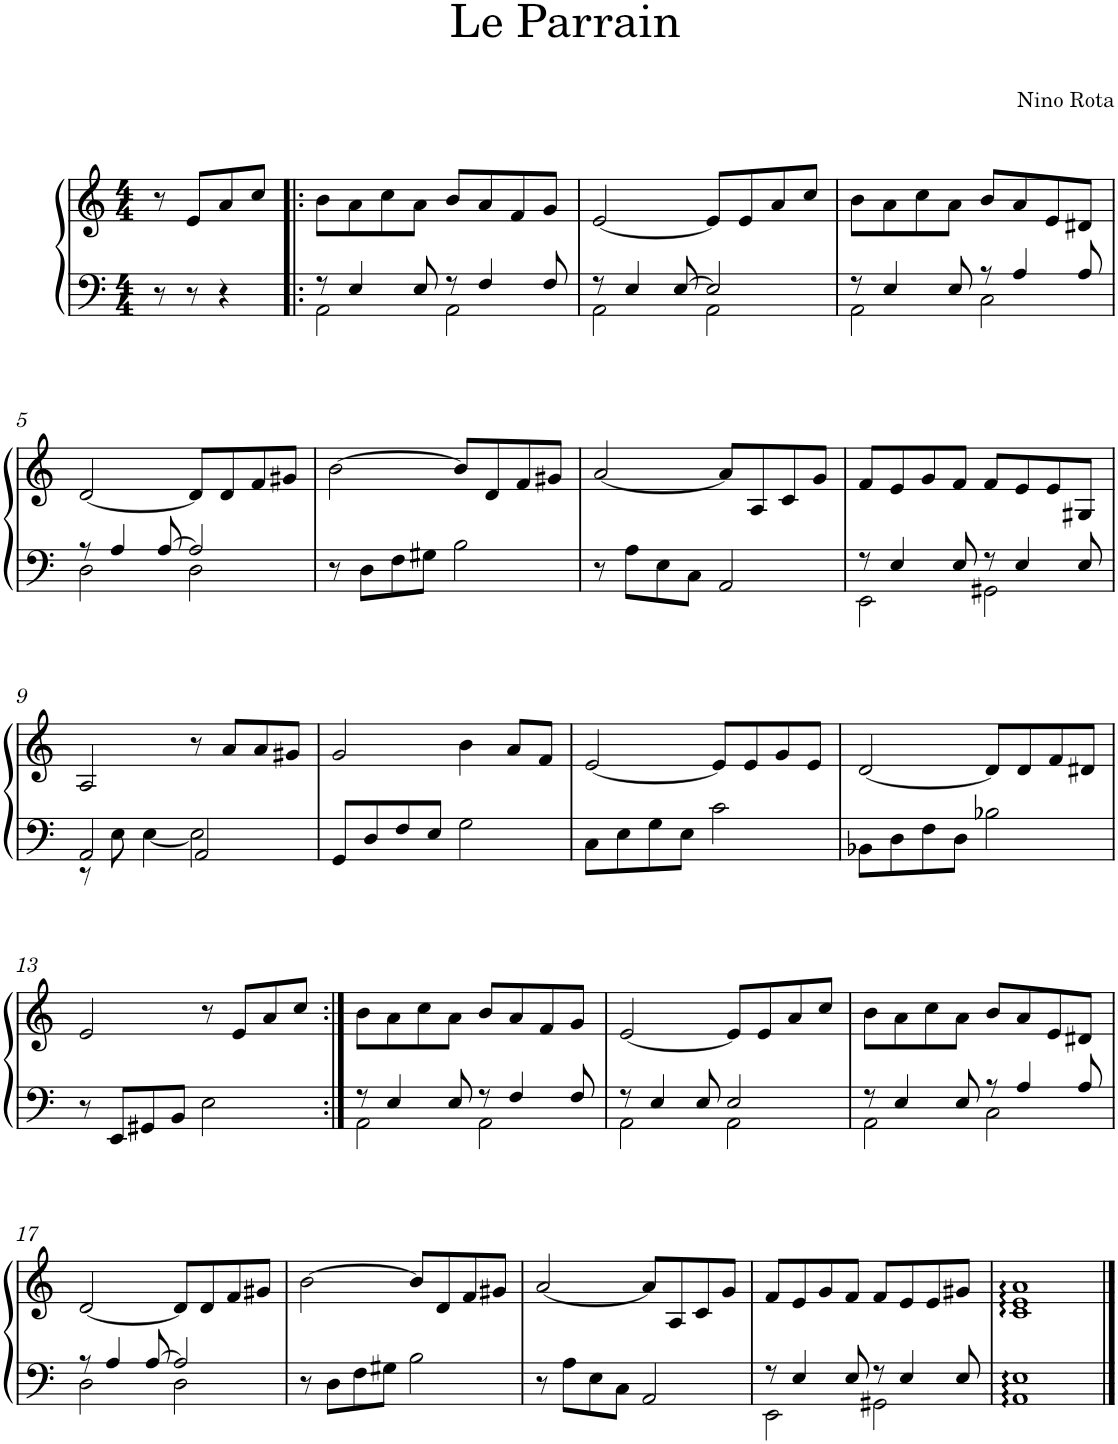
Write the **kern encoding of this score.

**kern	**kern
*part1	*part1
*staff2	*staff1
*I"Piano	*
*I'Pno	*
*clefF4	*clefG2
*k[]	*k[]
*M4/4	*M4/4
=1	=1
8r	8r
8r	8e/L
4r	8a/
.	8cc/J
=2!|:	=2!|:
*^	*
8r	2AA\	8b\L
4E/	.	8a\
.	.	8cc\
8E/	.	8a\J
8r	2AA\	8b/L
4F/	.	8a/
.	.	8f/
8F/	.	8g/J
=3	=3	=3
8r	2AA\	[2e/
4E/	.	.
[8E/	.	.
2E/]	2AA\	8e/L]
.	.	8e/
.	.	8a/
.	.	8cc/J
=4	=4	=4
8r	2AA\	8b\L
4E/	.	8a\
.	.	8cc\
8E/	.	8a\J
8r	2C\	8b/L
4A/	.	8a/
.	.	8e/
8A/	.	8d#X/J
!!LO:LB:g=z
=5	=5	=5
8r	2D\	[2d/
4A/	.	.
[8A/	.	.
2A/]	2D\	8d/L]
.	.	8d/
.	.	8f/
.	.	8g#X/J
*v	*v	*
=6	=6
8r	[2b\
8D\L	.
8F\	.
8G#X\J	.
2B\	8b/L]
.	8d/
.	8f/
.	8g#X/J
=7	=7
8r	[2a/
8A\L	.
8E\	.
8C\J	.
2AA/	8a/L]
.	8A/
.	8c/
.	8g/J
=8	=8
*^	*
8r	2EE\	8f/L
4E/	.	8e/
.	.	8g/
8E/	.	8f/J
8r	2GG#X\	8f/L
4E/	.	8e/
.	.	8e/
8E/	.	8G#X/J
!!LO:LB:g=z
=9	=9	=9
2AA/	8r	2A/
.	8E\	.
.	[4E\	.
2AA/	2E\]	8r
.	.	8a/L
.	.	8a/
.	.	8g#X/J
*v	*v	*
=10	=10
8GG/L	2g/
8D/	.
8F/	.
8E/J	.
2G\	4b\
.	8a/L
.	8f/J
=11	=11
8C\L	[2e/
8E\	.
8G\	.
8E\J	.
2c\	8e/L]
.	8e/
.	8g/
.	8e/J
=12	=12
8BB-X\L	[2d/
8D\	.
8F\	.
8D\J	.
2B-X\	8d/L]
.	8d/
.	8f/
.	8d#X/J
!!LO:LB:g=z
=13	=13
8r	2e/
8EE/L	.
8GG#X/	.
8BB/J	.
2E\	8r
.	8e/L
.	8a/
.	8cc/J
=14:|!	=14:|!
*^	*
8r	2AA\	8b\L
4E/	.	8a\
.	.	8cc\
8E/	.	8a\J
8r	2AA\	8b/L
4F/	.	8a/
.	.	8f/
8F/	.	8g/J
=15	=15	=15
8r	2AA\	[2e/
4E/	.	.
8E/	.	.
2E/	2AA\	8e/L]
.	.	8e/
.	.	8a/
.	.	8cc/J
=16	=16	=16
8r	2AA\	8b\L
4E/	.	8a\
.	.	8cc\
8E/	.	8a\J
8r	2C\	8b/L
4A/	.	8a/
.	.	8e/
8A/	.	8d#X/J
!!LO:LB:g=z
=17	=17	=17
8r	2D\	[2d/
4A/	.	.
[8A/	.	.
2A/]	2D\	8d/L]
.	.	8d/
.	.	8f/
.	.	8g#X/J
*v	*v	*
=18	=18
8r	[2b\
8D\L	.
8F\	.
8G#X\J	.
2B\	8b/L]
.	8d/
.	8f/
.	8g#X/J
=19	=19
8r	[2a/
8A\L	.
8E\	.
8C\J	.
2AA/	8a/L]
.	8A/
.	8c/
.	8g/J
=20	=20
*^	*
8r	2EE\	8f/L
4E/	.	8e/
.	.	8g/
8E/	.	8f/J
8r	2GG#X\	8f/L
4E/	.	8e/
.	.	8e/
8E/	.	8g#X/J
*v	*v	*
=21	=21
1AA: 1E:	1c: 1e: 1a:
==	==
*-	*-
